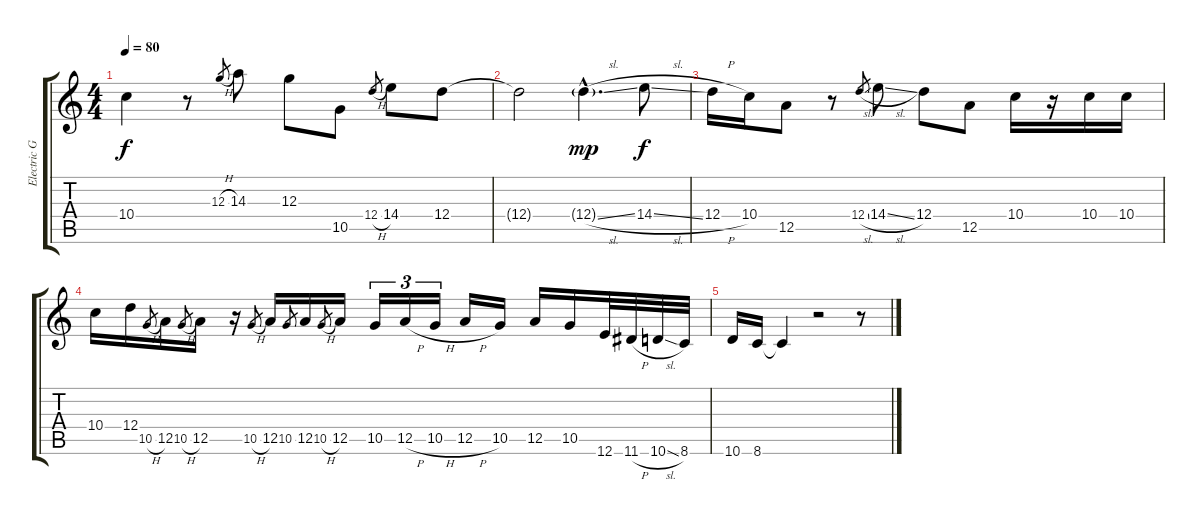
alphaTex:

\track ("Electric Guitar-Carlos" "Electric G") {instrument overdrivenguitar}
\staff {score tabs}
\tuning (E4 B3 G3 D3 A2 E2) {hide}
\ts (4 4)
\tempo 80
\clef g2
\ks c
10.4{t}.4{dy f} r.8 12.3{h}.8{gr} 14.3.8 12.3.8 10.5.8 12.4{h}.8{gr} 14.4.8 12.4.8 |
12.4{t}.2 12.4{sl g hac}.4{d dy mp} 14.4{sl}.8{dy f} |
12.4{h}.16 10.4.16 12.5.8 r.8 12.4{sl}.8{gr} 14.4{sl}.8 12.4.8 12.5.8 10.4.16 r.16 10.4.16 10.4.16 |
10.4.16 12.4.16 10.5{h}.8{gr} 12.5.16 10.5{h}.8{gr} 12.5.16 r.16 10.5{h}.8{gr} 12.5.16 10.5.8{gr} 12.5.16 10.5{h}.8{gr} 12.5.16 10.5.16{tu (3 2)} 12.5{h}.16{tu (3 2)} 10.5{h}.16{tu (3 2)} 12.5{h}.16 10.5.16 12.5.16 10.5.16 12.6.32 11.6{h}.32 10.6{sl}.32 8.6.32 |
10.6.16 8.6.16 8.6{t}.4 r.2 r.8
